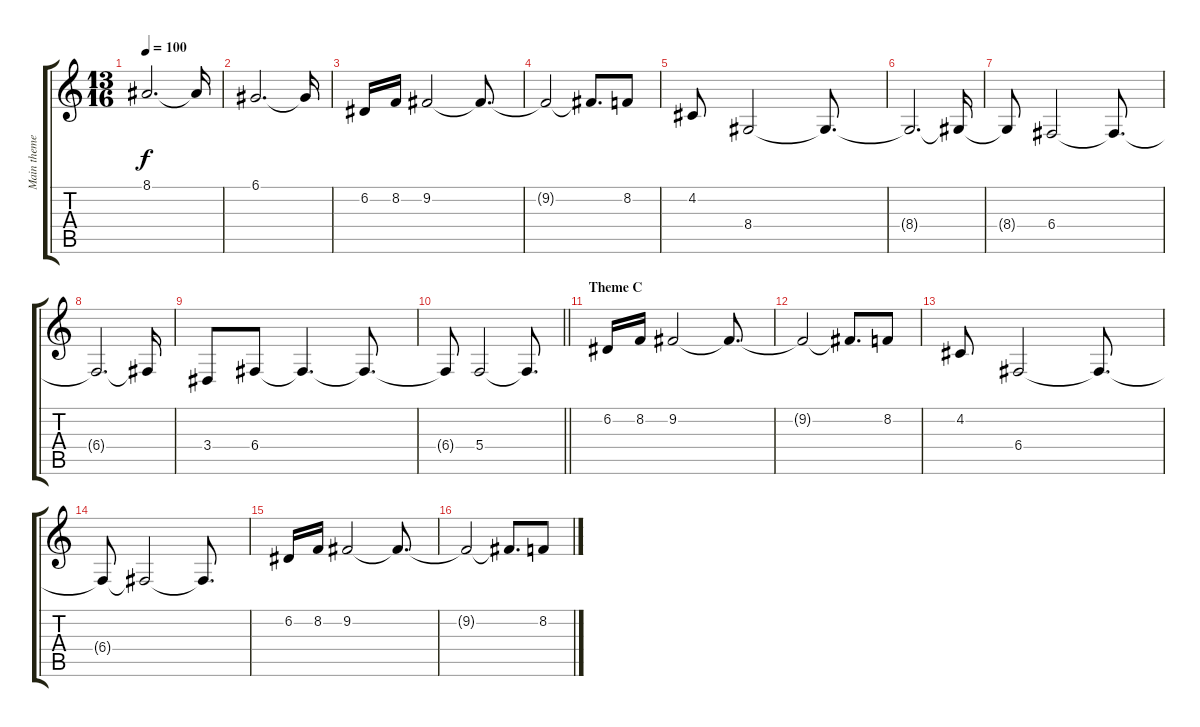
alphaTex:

\track ("Main theme" "Main theme") {instrument trombone}
\staff {score tabs}
\tuning (D4 A3 F3 C3 G2 C2) {hide}
\ts (13 16)
\tempo 100
\clef g2
\ks c
8.1.2{d dy f} 8.1{t}.16 |
6.1.2{d} 6.1{t}.16 |
6.2.16 8.2.16 9.2.2 9.2{t}.8{d} |
9.2{t}.2 9.2{t}.8{d} 8.2.8 |
4.2.8 8.4.2 8.4{t}.8{d} |
8.4{t}.2{d} 8.4{t}.16 |
8.4{t}.8 6.4.2 6.4{t}.8{d} |
6.4{t}.2{d} 6.4{t}.16 |
3.4.8 6.4.8 6.4{t}.4{d} 6.4{t}.8{d} |
\barLineRight lightlight
6.4{t}.8 5.4.2 5.4{t}.8{d} |
\section ("" "Theme C")
6.2.16 8.2.16 9.2.2 9.2{t}.8{d} |
9.2{t}.2 9.2{t}.8{d} 8.2.8 |
4.2.8 6.4.2 6.4{t}.8{d} |
6.4{t}.8 6.4{t}.2 6.4{t}.8{d} |
6.2.16 8.2.16 9.2.2 9.2{t}.8{d} |
9.2{t}.2 9.2{t}.8{d} 8.2.8
